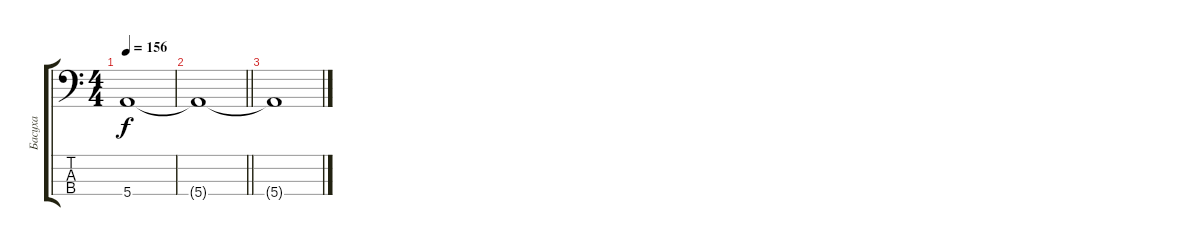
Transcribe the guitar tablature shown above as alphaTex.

\track ("Басуха" "Басуха") {instrument electricbassfinger}
\staff {score tabs}
\tuning (G2 D2 A1 E1) {hide}
\ts (4 4)
\tempo 156
\clef f4
\ks c
5.4{t}.1{dy f} |
\barLineRight lightlight
5.4{t}.1 |
5.4{t}.1
